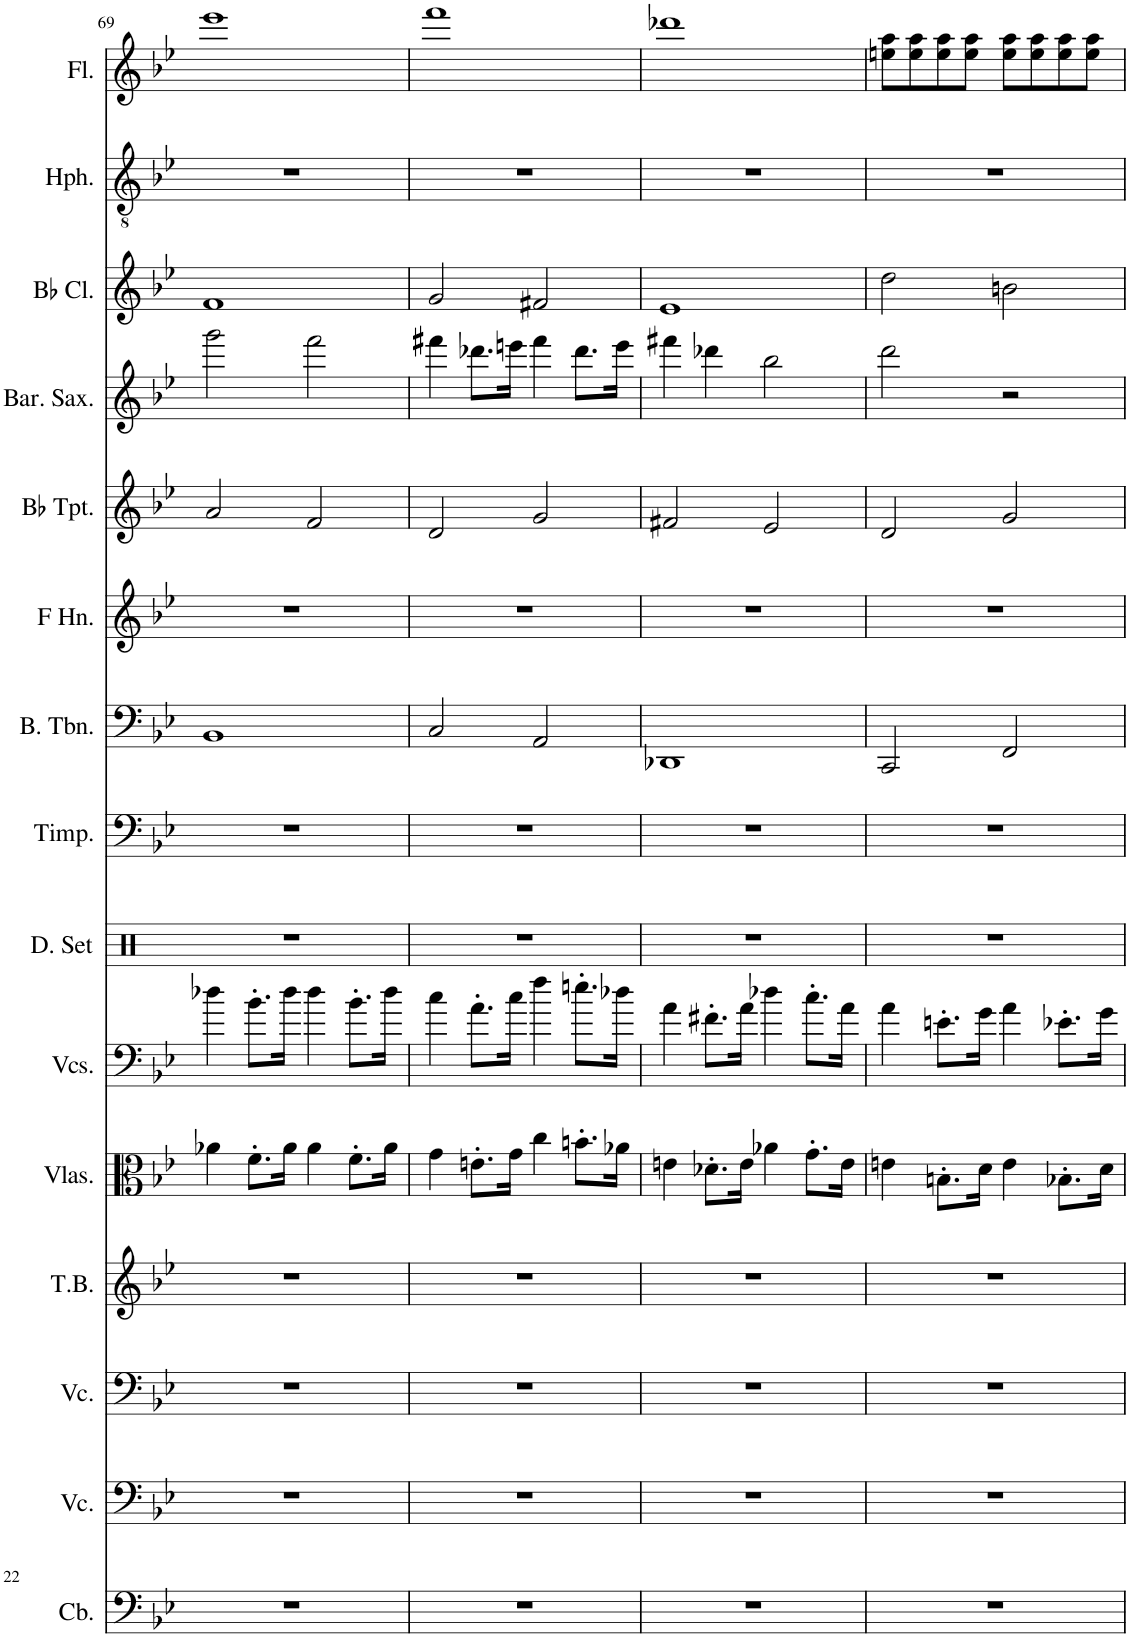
**kern	**kern	**kern	**kern	**kern	**kern	**kern	**kern	**kern	**kern	**kern	**kern	**kern	**kern	**kern
*part15	*part14	*part13	*part12	*part11	*part10	*part9	*part8	*part7	*part6	*part5	*part4	*part3	*part2	*part1
*staff15	*staff14	*staff13	*staff12	*staff11	*staff10	*staff9	*staff8	*staff7	*staff6	*staff5	*staff4	*staff3	*staff2	*staff1
*I"Contrabass, Cb.	*I"Violoncello, Vcl.	*I"Violoncello, pizz.	*I"Tubular Bells, Chimes	*I"Violas	*I"Violoncellos, Vl.I	*I"Drumset, Perc.	*I"Timpani, Timp.	*I"Bass Trombone, Tb.	*I"Horn in F, Hn.	*I"Bb Trumpet, Tr.	*I"Baritone Saxophone, Sax.	*I"Bb Clarinet, Cl.	*I"Heckelphone-clarinet, Ob.	*I"Flute, Fl.
*I'Cb.	*I'Vc.	*I'Vc.	*I'T.B.	*I'Vlas.	*I'Vcs.	*I'D. Set	*I'Timp.	*I'B. Tbn.	*I'F Hn.	*I'Bb Tpt.	*I'Bar. Sax.	*I'Bb Cl.	*I'Hph.	*I'Fl.
!!LO:PB:g=z
*clefF4	*clefF4	*clefF4	*clefG2	*clefC3	*clefF4	*clefX	*clefF4	*clefF4	*clefG2	*clefG2	*clefG2	*clefG2	*clefGv2	*clefG2
*Trd7c12	*	*	*	*	*	*	*	*	*Trd4c7	*Trd1c2	*Trd12c21	*Trd1c2	*	*
*k[b-e-]	*k[b-e-]	*k[b-e-]	*k[b-e-]	*k[b-e-]	*k[b-e-]	*k[]	*k[b-e-]	*k[b-e-]	*k[b-e-]	*k[b-e-]	*k[b-e-]	*k[b-e-]	*k[b-e-]	*k[b-e-]
*M4/4	*M4/4	*M4/4	*M4/4	*M4/4	*M4/4	*M4/4	*M4/4	*M4/4	*M4/4	*M4/4	*M4/4	*M4/4	*M4/4	*M4/4
=69	=69	=69	=69	=69	=69	=69	=69	=69	=69	=69	=69	=69	=69	=69
1r	1r	1r	1r	4a-X\	4dd-X\	1r	1r	1BB-	1r	2a/	2ggg\	1f	1r	1eee-
.	.	.	.	8.f'\L	8.b-'\L	.	.	.	.	.	.	.	.	.
.	.	.	.	16a-\Jk	16dd-\Jk	.	.	.	.	.	.	.	.	.
.	.	.	.	4a-\	4dd-\	.	.	.	.	2f/	2fff\	.	.	.
.	.	.	.	8.f'\L	8.b-'\L	.	.	.	.	.	.	.	.	.
.	.	.	.	16a-\Jk	16dd-\Jk	.	.	.	.	.	.	.	.	.
=70	=70	=70	=70	=70	=70	=70	=70	=70	=70	=70	=70	=70	=70	=70
1r	1r	1r	1r	4g\	4cc\	1r	1r	2C/	1r	2d/	4fff#X\	2g/	1r	1fff
.	.	.	.	8.en'\L	8.a'\L	.	.	.	.	.	8.ddd-X\L	.	.	.
.	.	.	.	16g\Jk	16cc\Jk	.	.	.	.	.	16eeen\Jk	.	.	.
.	.	.	.	4cc\	4ff\	.	.	2AA/	.	2g/	4fff#\	2f#X/	.	.
.	.	.	.	8.bn'\L	8.een'\L	.	.	.	.	.	8.ddd-\L	.	.	.
.	.	.	.	16a-X\Jk	16dd-X\Jk	.	.	.	.	.	16eee\Jk	.	.	.
=71	=71	=71	=71	=71	=71	=71	=71	=71	=71	=71	=71	=71	=71	=71
1r	1r	1r	1r	4en\	4a\	1r	1r	1DD-X	1r	2f#X/	4fff#X\	1e-	1r	1ddd-X
.	.	.	.	8.d-X'\L	8.f#X'\L	.	.	.	.	.	4ddd-X\	.	.	.
.	.	.	.	16e\Jk	16a\Jk	.	.	.	.	.	.	.	.	.
.	.	.	.	4a-X\	4dd-X\	.	.	.	.	2e-/	2bb-\	.	.	.
.	.	.	.	8.g'\L	8.cc'\L	.	.	.	.	.	.	.	.	.
.	.	.	.	16e\Jk	16a\Jk	.	.	.	.	.	.	.	.	.
=72	=72	=72	=72	=72	=72	=72	=72	=72	=72	=72	=72	=72	=72	=72
1r	1r	1r	1r	4en\	4a\	1r	1r	2CC/	1r	2d/	2ddd\	2dd\	1r	8een\ 8aa\L
.	.	.	.	.	.	.	.	.	.	.	.	.	.	8ee\ 8aa\
.	.	.	.	8.Bn'\L	8.en'\L	.	.	.	.	.	.	.	.	8ee\ 8aa\
.	.	.	.	.	.	.	.	.	.	.	.	.	.	8ee\ 8aa\J
.	.	.	.	16d\Jk	16g\Jk	.	.	.	.	.	.	.	.	.
.	.	.	.	4e\	4a\	.	.	2FF/	.	2g/	2r	2bn\	.	8ee\ 8aa\L
.	.	.	.	.	.	.	.	.	.	.	.	.	.	8ee\ 8aa\
.	.	.	.	8.B-X'\L	8.e-X'\L	.	.	.	.	.	.	.	.	8ee\ 8aa\
.	.	.	.	.	.	.	.	.	.	.	.	.	.	8ee\ 8aa\J
.	.	.	.	16d\Jk	16g\Jk	.	.	.	.	.	.	.	.	.
=	=	=	=	=	=	=	=	=	=	=	=	=	=	=
*-	*-	*-	*-	*-	*-	*-	*-	*-	*-	*-	*-	*-	*-	*-
